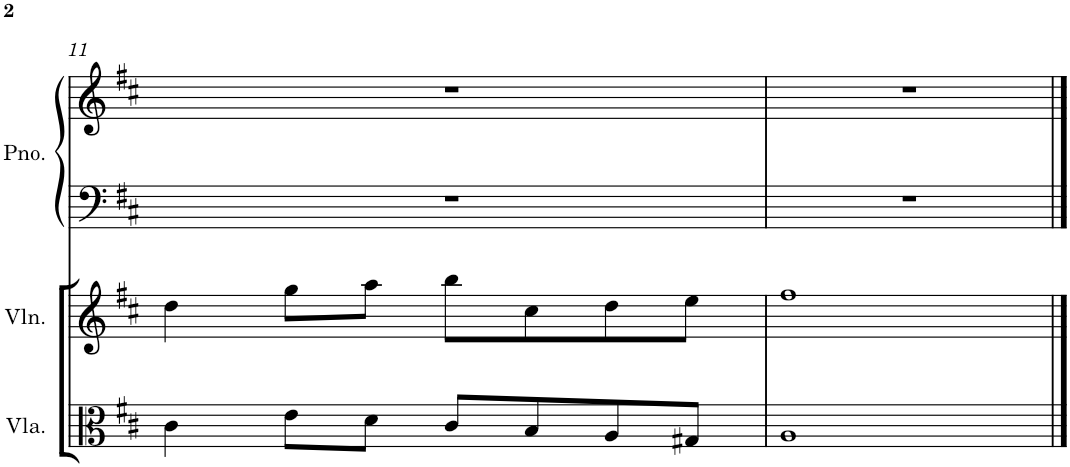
**kern	**kern	**kern	**kern
*part3	*part2	*part1	*part1
*staff4	*staff3	*staff2	*staff1
*I"Viola	*I"Violin	*I"Piano	*
*I'Vla.	*I'Vln.	*I'Pno.	*
!!LO:PB:g=z
*clefC3	*clefG2	*clefF4	*clefG2
*k[f#c#]	*k[f#c#]	*k[f#c#]	*k[f#c#]
*M4/4	*M4/4	*M4/4	*M4/4
=11	=11	=11	=11
4c#\	4dd\	1r	1r
8e\L	8gg\L	.	.
8d\J	8aa\J	.	.
8c#/L	8bb\L	.	.
8B/	8cc#\	.	.
8A/	8dd\	.	.
8G#X/J	8ee\J	.	.
=12	=12	=12	=12
1A	1ff#	1r	1r
==	==	==	==
*-	*-	*-	*-
